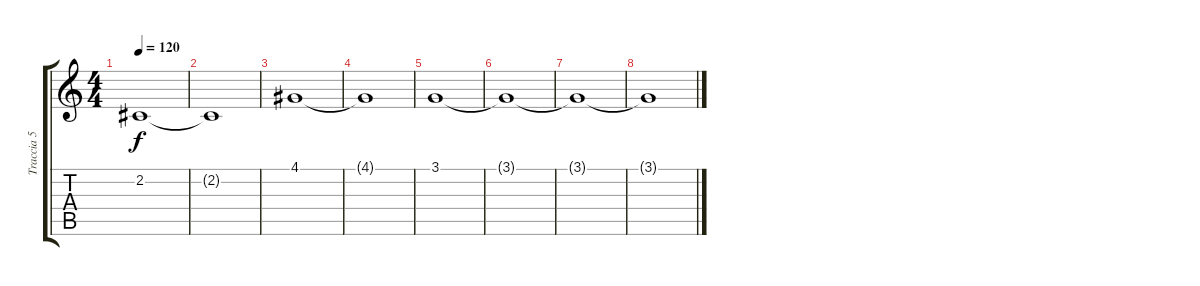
\track ("Traccia 5" "Traccia 5") {instrument trumpet}
\staff {score tabs}
\tuning (E4 B3 G3 D3 A2 E2) {hide}
\ts (4 4)
\tempo 120
\clef g2
\ks c
2.2.1{dy f} |
2.2{t}.1 |
4.1.1 |
4.1{t}.1 |
3.1.1 |
3.1{t}.1 |
3.1{t}.1 |
3.1{t}.1
